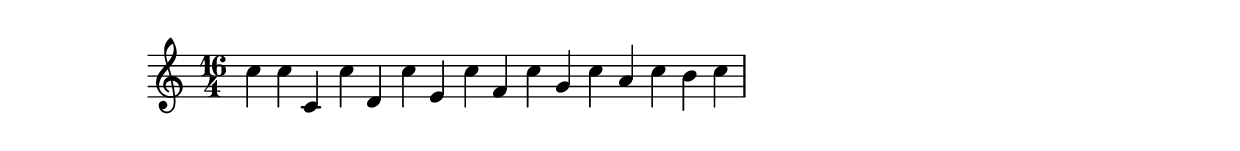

\version "2.2.0"

\header{

texidoc="

There are optical corrections to the spacing of stems. The overlap between 
two adjacent stems of different direction is used as a measure for how
much to correct."

}

\score { 
  \context Voice \notes\relative c {
  % make sure neutral is down.
    \override Stem  #'neutral-direction = #-1
	\time 16/4  c''4 c c,  c' d, c' e, c' f, c' g c a c b c
	
  }
  \paper {
    raggedright = ##t
  }  
}

